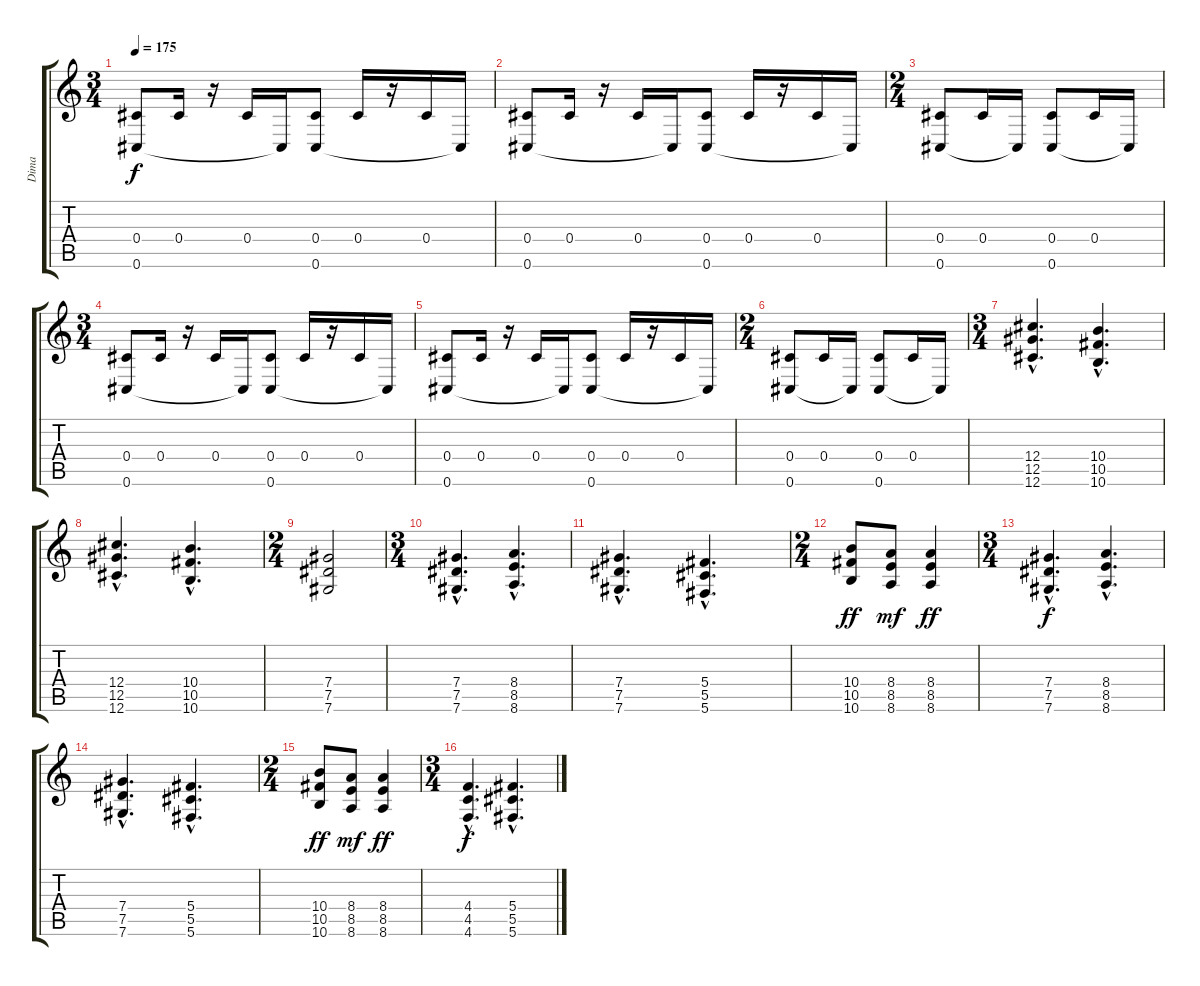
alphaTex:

\track ("Dima" "Dima") {instrument distortionguitar}
\staff {score tabs}
\tuning (Eb4 Bb3 Gb3 Db3 Ab2 Db2) {hide}
\ts (3 4)
\tempo 175
\clef g2
\ks c
(0.4 0.6).8{dy f} 0.4.16 r.16 0.4.16 0.6{t}.16 (0.4 0.6).8 0.4.16 r.16 0.4.16 0.6{t}.16 |
(0.4 0.6).8 0.4.16 r.16 0.4.16 0.6{t}.16 (0.4 0.6).8 0.4.16 r.16 0.4.16 0.6{t}.16 |
\ts (2 4)
(0.4 0.6).8 0.4.16 0.6{t}.16 (0.4 0.6).8 0.4.16 0.6{t}.16 |
\ts (3 4)
(0.4 0.6).8 0.4.16 r.16 0.4.16 0.6{t}.16 (0.4 0.6).8 0.4.16 r.16 0.4.16 0.6{t}.16 |
(0.4 0.6).8 0.4.16 r.16 0.4.16 0.6{t}.16 (0.4 0.6).8 0.4.16 r.16 0.4.16 0.6{t}.16 |
\ts (2 4)
(0.4 0.6).8 0.4.16 0.6{t}.16 (0.4 0.6).8 0.4.16 0.6{t}.16 |
\ts (3 4)
(12.4{hac} 12.5{hac} 12.6{hac}).4{d} (10.4{hac} 10.5{hac} 10.6{hac}).4{d} |
(12.4{hac} 12.5{hac} 12.6{hac}).4{d} (10.4{hac} 10.5{hac} 10.6{hac}).4{d} |
\ts (2 4)
(7.4 7.5 7.6).2 |
\ts (3 4)
(7.4{hac} 7.5{hac} 7.6{hac}).4{d} (8.4{hac} 8.5{hac} 8.6{hac}).4{d} |
(7.4{hac} 7.5{hac} 7.6{hac}).4{d} (5.4{hac} 5.5{hac} 5.6{hac}).4{d} |
\ts (2 4)
(10.4 10.5 10.6).8{dy ff} (8.4 8.5 8.6).8{dy mf} (8.4 8.5 8.6).4{dy ff} |
\ts (3 4)
(7.4{hac} 7.5{hac} 7.6{hac}).4{d dy f} (8.4{hac} 8.5{hac} 8.6{hac}).4{d} |
(7.4{hac} 7.5{hac} 7.6{hac}).4{d} (5.4{hac} 5.5{hac} 5.6{hac}).4{d} |
\ts (2 4)
(10.4 10.5 10.6).8{dy ff} (8.4 8.5 8.6).8{dy mf} (8.4 8.5 8.6).4{dy ff} |
\ts (3 4)
(4.4{hac} 4.5{hac} 4.6{hac}).4{d dy f} (5.4{hac} 5.5{hac} 5.6{hac}).4{d}
